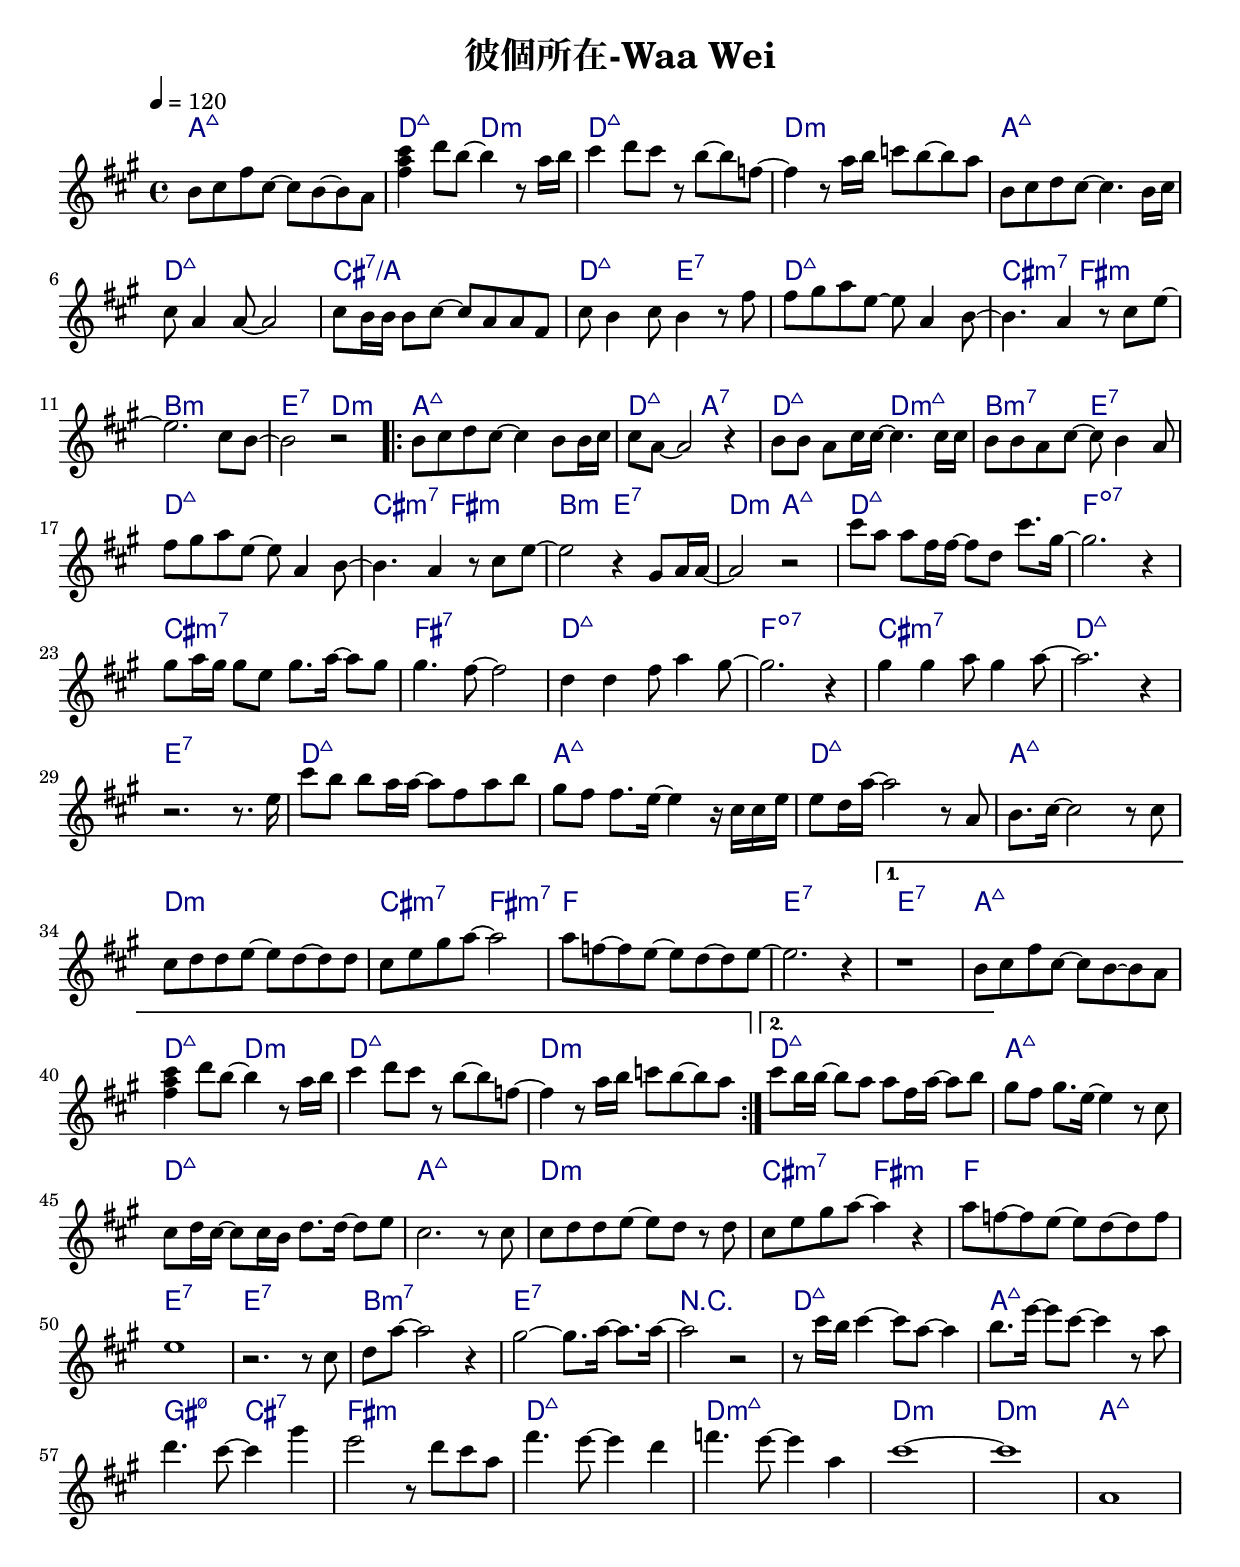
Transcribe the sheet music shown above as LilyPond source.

\header {
  title = "彼個所在-Waa Wei"
  composer = ""
}



\score
 { 
  <<
  
  \chords { 
  
    a1:maj7 | d2:maj7 d:m | d1:maj7 | d:m |

    a1:maj7 | d:maj7 | cis:7/a | d2:maj7 e:7 |
    d1:maj7 | cis2:m7 fis:m | b1:m | e2:7 d:m |

    \repeat volta 2 {
  
      a1:maj7 | d2:maj7 a:7 | d:maj7 d:m7+| b:m7 e:7 |
      d1:maj7 | cis2:m7 fis:m | b2:m e:7 | d:m a:maj7 |

      d1:maj7 | f:dim7 |
      cis:m7 | fis:7 |
      d:maj7 | f:dim7 |
      cis:m7 | d:maj7 | e:7 |

      d1:maj7 | a:maj7 |
      d:maj7 | a:maj7 |
      d:m | cis2:m7 fis:m7 |
      f1 | e1:7 |
      }
  
    \alternative {
      { e1:7 | a:maj7 | d2:maj7 d:m | d1:maj7 | d:m |}
      { d1:maj7 |}
      }

    a:maj7 |
    d:maj7 | a:maj7 |
    d:m | cis2:m7 fis:m |
    f1 | e:7 | e:7 |
    b:m7 | e:7 |

    r1 | d:maj7 | a:maj7 | gis2:m7 5- cis:7 | fis1:m | d:maj7 |
    d1:m7+ | d:m | d:m | a:maj7 |

    }
  
  \relative a' { \key a \major  \time 4/4 \tempo 4 = 120
  
    b8 cis fis cis~ cis b~ b a | <fis' a cis>4 d'8 b~ b4 r8 a16 b |
    cis4 d8 cis r8 b~ b f~ | f4 r8 a16 b c8 b~ b a |

    b,8 cis d cis~ cis4. b16 cis |
    cis8 a4 a8~ a2 |
    cis8 b16 b16 b8 cis~ cis a a fis |
    cis' b4 cis8 b4 r8 fis' |
    fis gis a e~ e a,4 b8~ |
    b4. a4 r8 cis e~ |
    e2. cis8 b~ |
    b2 r|
  
    \repeat volta 2 {
      b8 cis d cis~ cis4 b8 b16 cis |
      cis8 a8~ a2 r4 |
      b8 b a cis16 cis~ cis4. cis16 cis |
      b8 b a cis~ cis b4 a8 |
      fis' gis a e~ e a,4 b8~ |
      b4. a4 r8 cis e~ |
      e2 r4 gis,8 a16 a~|
      a2 r|
  
      cis'8 a a fis16 fis~ fis8 d cis'8. gis16~ |
      gis2. r4 |
      gis8 a16 gis gis8 e gis8. a16~ a8 gis |
      gis4. fis8~ fis2 |
      d4 d fis8 a4 gis8~ |
      gis2. r4 |
      gis4 gis a8 gis4 a8~ |
      a2. r4 | r2. r8. e16 |
  
      cis'8 b b a16 a~ a8 fis a b|
      gis fis fis8. e16~ e4 r16 cis cis e|
      e8 d16 a'16~ a2 r8 a, |
      b8. cis16~cis2 r8 cis |
      cis d d e~ e d~ d d |
      cis e gis a~a2 |
      a8 f~ f e~e d~d e~ | e2. r4 |
      }

    \alternative {
      { r1 | b8 cis fis cis~ cis b~ b a | <fis' a cis>4 d'8 b~ b4 r8 a16 b |
    cis4 d8 cis r8 b~ b f~ | f4 r8 a16 b c8 b~ b a |}
      { cis8 b16 b~ b8 a a fis16 a~ a8 b |}
      }

  
    gis fis gis8. e16~ e4 r8 cis |
    cis d16 cis~ cis8 cis16 b d8. d16~ d8 e |
    cis2. r8 cis |
    cis d d e~ e d r d |
    cis e gis a~ a4 r |
    a8 f~ f e~ e d~ d f |
    e1 |
    r2. r8 cis |
    d a'~ a2 r4 |
    gis2~ gis8. a16~ a8. a16~ |
    a2 r2 | 
    
    r8 cis16 b cis4~ cis8 a~ a4 |b8. e16~ e8 cis~ cis4 r8 a | d4. cis8~ cis4 gis' | e2 r8 d cis a | 
    fis'4. e8~ e4 d4 | f4. e8~ e4 a, | cis1~ | cis | a, |  

    }
  >>
  \layout {
    \override ChordName.color = #(x11-color 'navy)
    indent = #0
    line-width = #190 } 
  \midi {}
}